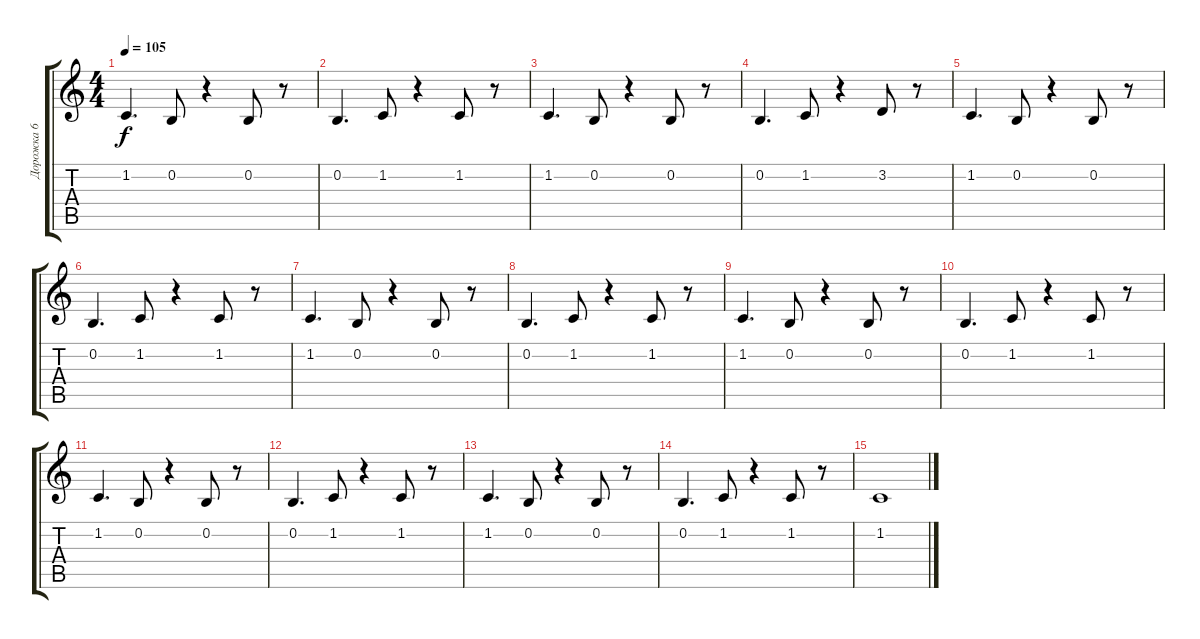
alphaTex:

\track ("Дорожка 6" "Дорожка 6") {instrument stringensemble1}
\staff {score tabs}
\tuning (E4 B3 G3 D3 A2 E2) {hide}
\ts (4 4)
\tempo 105
\clef g2
\ks c
1.2.4{d dy f} 0.2.8 r.4 0.2.8 r.8 |
0.2.4{d} 1.2.8 r.4 1.2.8 r.8 |
1.2.4{d} 0.2.8 r.4 0.2.8 r.8 |
0.2.4{d} 1.2.8 r.4 3.2.8 r.8 |
1.2.4{d} 0.2.8 r.4 0.2.8 r.8 |
0.2.4{d} 1.2.8 r.4 1.2.8 r.8 |
1.2.4{d} 0.2.8 r.4 0.2.8 r.8 |
0.2.4{d} 1.2.8 r.4 1.2.8 r.8 |
1.2.4{d} 0.2.8 r.4 0.2.8 r.8 |
0.2.4{d} 1.2.8 r.4 1.2.8 r.8 |
1.2.4{d} 0.2.8 r.4 0.2.8 r.8 |
0.2.4{d} 1.2.8 r.4 1.2.8 r.8 |
1.2.4{d} 0.2.8 r.4 0.2.8 r.8 |
0.2.4{d} 1.2.8 r.4 1.2.8 r.8 |
1.2.1
